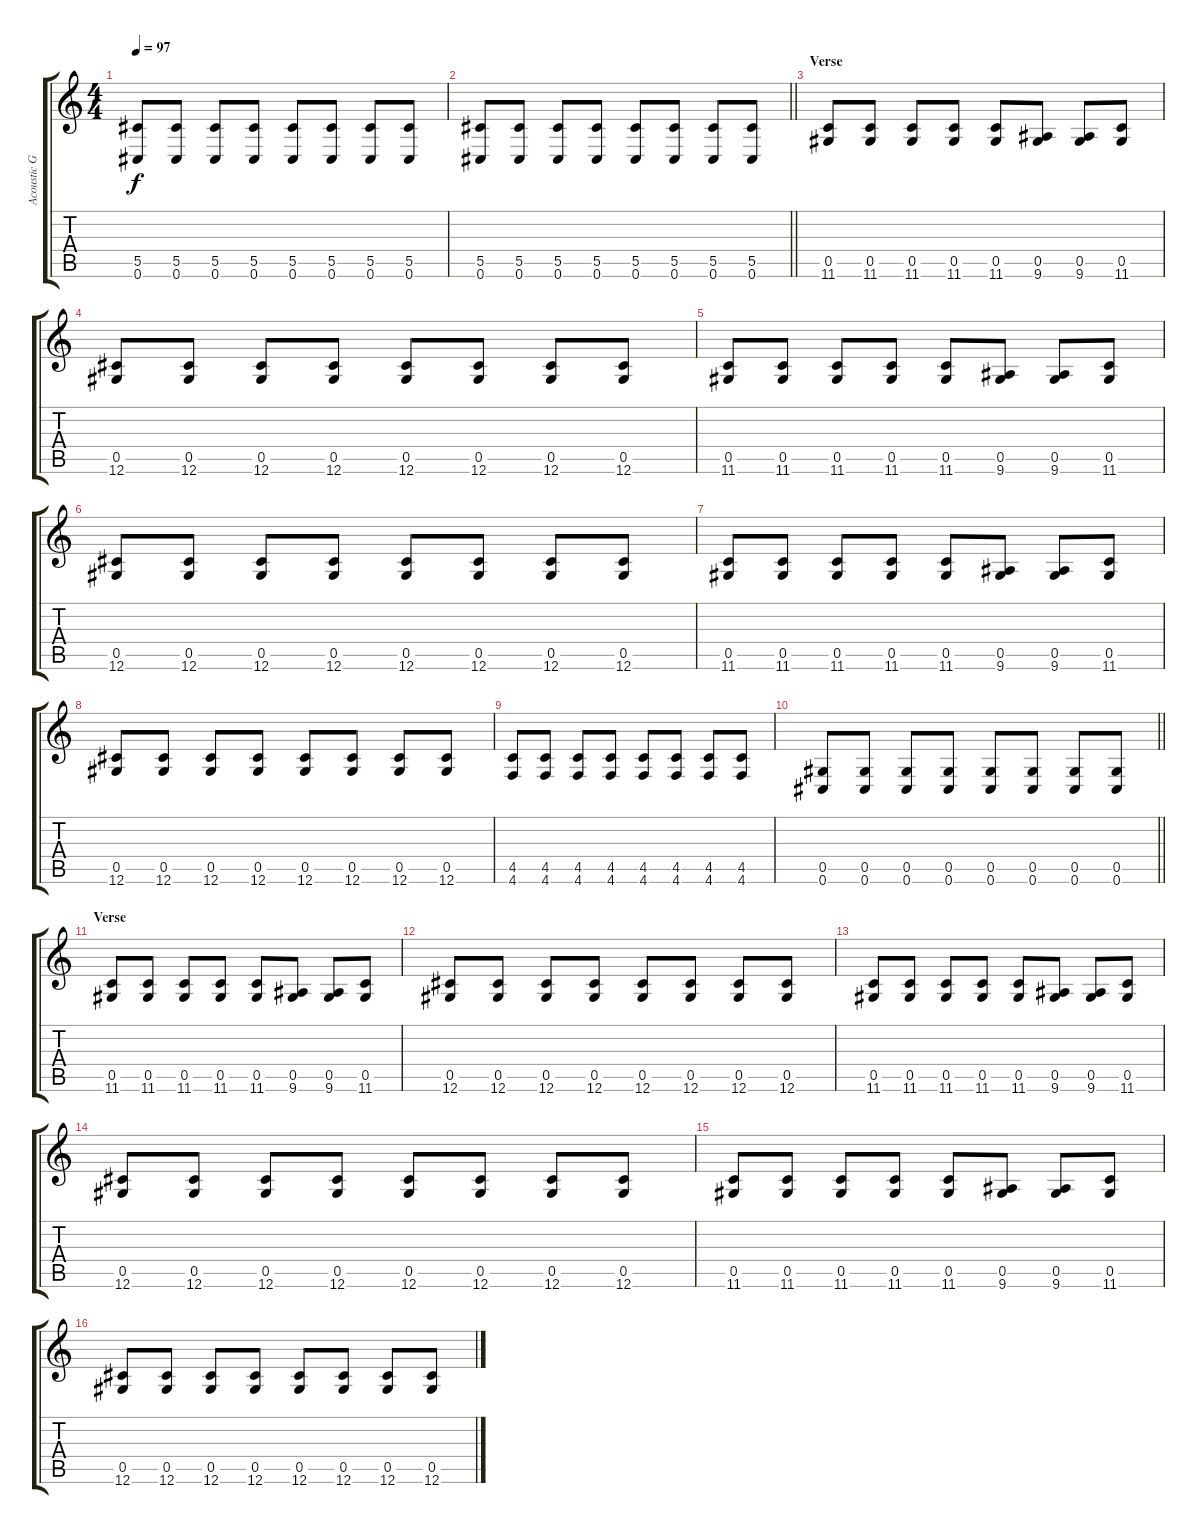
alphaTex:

\track ("Acoustic Guitar" "Acoustic G") {instrument acousticguitarsteel}
\staff {score tabs}
\tuning (Eb4 Bb3 Gb3 Db3 Ab2 Db2) {hide}
\ts (4 4)
\tempo 97
\clef g2
\ks c
(5.5 0.6).8{dy f} (5.5 0.6).8 (5.5 0.6).8 (5.5 0.6).8 (5.5 0.6).8 (5.5 0.6).8 (5.5 0.6).8 (5.5 0.6).8 |
\barLineRight lightlight
(5.5 0.6).8 (5.5 0.6).8 (5.5 0.6).8 (5.5 0.6).8 (5.5 0.6).8 (5.5 0.6).8 (5.5 0.6).8 (5.5 0.6).8 |
\section ("" "Verse")
(0.5 11.6).8 (0.5 11.6).8 (0.5 11.6).8 (0.5 11.6).8 (0.5 11.6).8 (0.5 9.6).8 (0.5 9.6).8 (0.5 11.6).8 |
(0.5 12.6).8 (0.5 12.6).8 (0.5 12.6).8 (0.5 12.6).8 (0.5 12.6).8 (0.5 12.6).8 (0.5 12.6).8 (0.5 12.6).8 |
(0.5 11.6).8 (0.5 11.6).8 (0.5 11.6).8 (0.5 11.6).8 (0.5 11.6).8 (0.5 9.6).8 (0.5 9.6).8 (0.5 11.6).8 |
(0.5 12.6).8 (0.5 12.6).8 (0.5 12.6).8 (0.5 12.6).8 (0.5 12.6).8 (0.5 12.6).8 (0.5 12.6).8 (0.5 12.6).8 |
(0.5 11.6).8 (0.5 11.6).8 (0.5 11.6).8 (0.5 11.6).8 (0.5 11.6).8 (0.5 9.6).8 (0.5 9.6).8 (0.5 11.6).8 |
(0.5 12.6).8 (0.5 12.6).8 (0.5 12.6).8 (0.5 12.6).8 (0.5 12.6).8 (0.5 12.6).8 (0.5 12.6).8 (0.5 12.6).8 |
(4.5 4.6).8 (4.5 4.6).8 (4.5 4.6).8 (4.5 4.6).8 (4.5 4.6).8 (4.5 4.6).8 (4.5 4.6).8 (4.5 4.6).8 |
\barLineRight lightlight
(0.5 0.6).8 (0.5 0.6).8 (0.5 0.6).8 (0.5 0.6).8 (0.5 0.6).8 (0.5 0.6).8 (0.5 0.6).8 (0.5 0.6).8 |
\section ("" "Verse")
(0.5 11.6).8 (0.5 11.6).8 (0.5 11.6).8 (0.5 11.6).8 (0.5 11.6).8 (0.5 9.6).8 (0.5 9.6).8 (0.5 11.6).8 |
(0.5 12.6).8 (0.5 12.6).8 (0.5 12.6).8 (0.5 12.6).8 (0.5 12.6).8 (0.5 12.6).8 (0.5 12.6).8 (0.5 12.6).8 |
(0.5 11.6).8 (0.5 11.6).8 (0.5 11.6).8 (0.5 11.6).8 (0.5 11.6).8 (0.5 9.6).8 (0.5 9.6).8 (0.5 11.6).8 |
(0.5 12.6).8 (0.5 12.6).8 (0.5 12.6).8 (0.5 12.6).8 (0.5 12.6).8 (0.5 12.6).8 (0.5 12.6).8 (0.5 12.6).8 |
(0.5 11.6).8 (0.5 11.6).8 (0.5 11.6).8 (0.5 11.6).8 (0.5 11.6).8 (0.5 9.6).8 (0.5 9.6).8 (0.5 11.6).8 |
(0.5 12.6).8 (0.5 12.6).8 (0.5 12.6).8 (0.5 12.6).8 (0.5 12.6).8 (0.5 12.6).8 (0.5 12.6).8 (0.5 12.6).8
